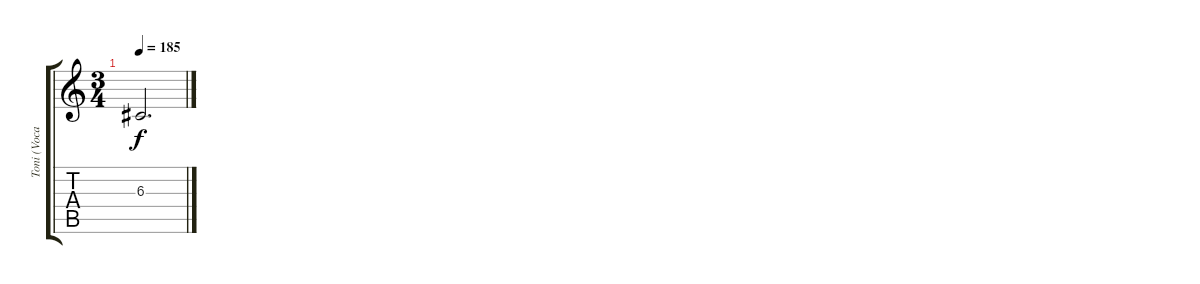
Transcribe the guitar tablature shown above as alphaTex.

\track ("Toni (Vocals)" "Toni (Voca") {instrument englishhorn}
\staff {score tabs}
\tuning (E4 B3 G3 D3 A2 E2) {hide}
\ts (3 4)
\tempo 185
\clef g2
\ks c
6.3.2{d dy f}
